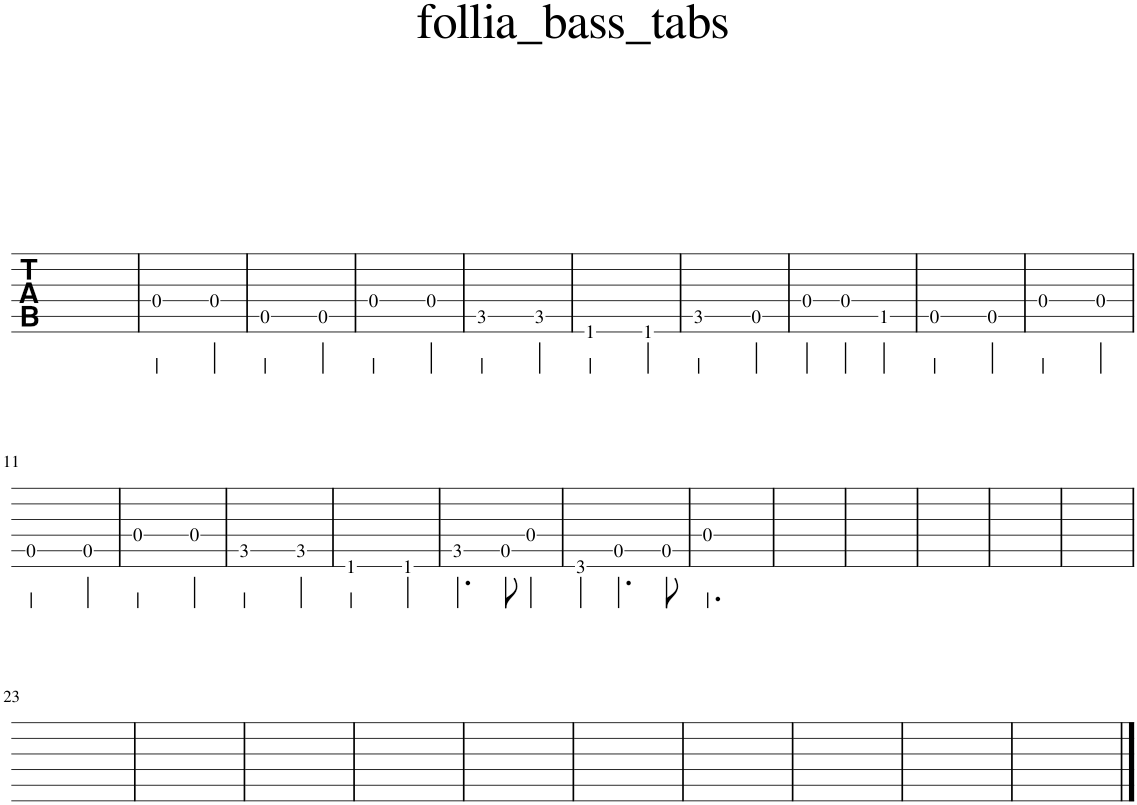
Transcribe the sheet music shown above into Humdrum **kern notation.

**kern
*part1
*staff1
*I"Guitar
*I'Guit.
*stria6
*
*k[b-]
*M3/4
=1
2.r
=2
2D\
4D\
=3
2AA\
4AA\
=4
2D\
4D\
=5
2C\
4C\
=6
2FF\
4FF\
=7
2C\
4AA\
=8
4D\
4D\
4BB-\
=9
2AA\
4AA\
=10
2D\
4D\
!!LO:LB:g=z
=11
2AA\
4AA\
=12
2D\
4D\
=13
2C\
4C\
=14
2FF\
4FF\
=15
4.C\
8AA\
4D\
=16
4GG\
4.AA\
8AA\
=17
2.D\
=18
2.r
=19
2.r
=20
2.r
=21
2.r
=22
2.r
!!LO:LB:g=z
=23
2.r
=24
2.r
=25
2.r
=26
2.r
=27
2.r
=28
2.r
=29
2.r
=30
2.r
=31
2.r
=32
2.r
==
*-
